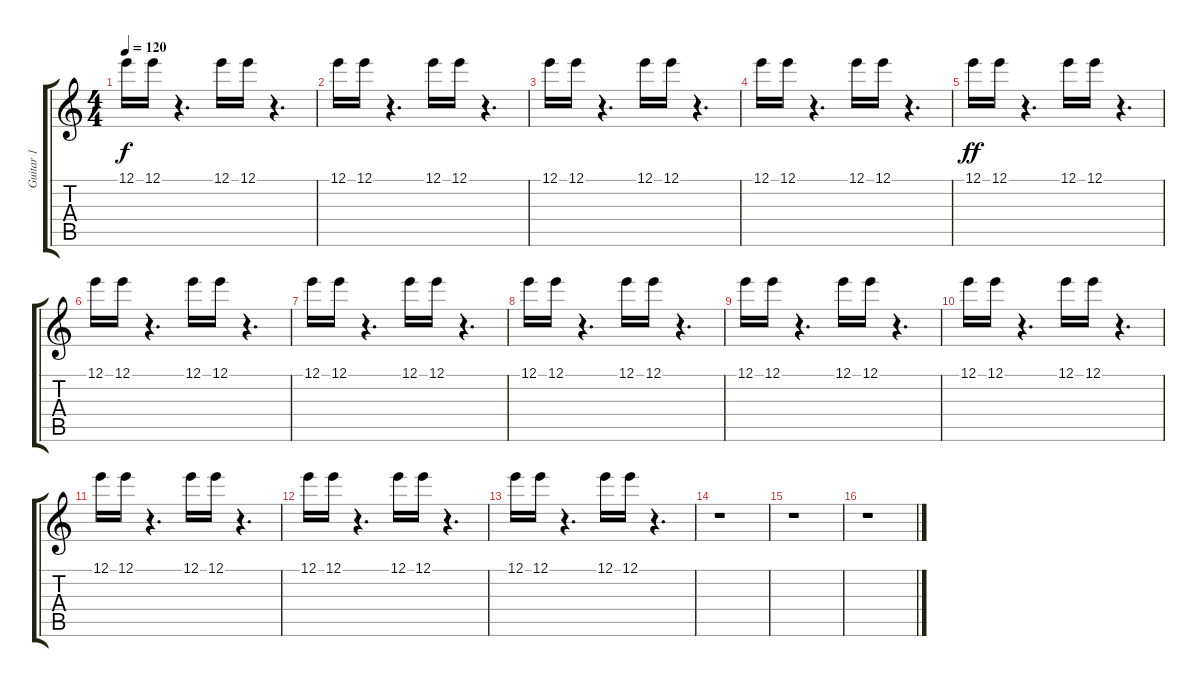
\track ("Guitar 1" "Guitar 1") {instrument acousticguitarsteel}
\staff {score tabs}
\tuning (E4 B3 G3 D3 A2 E2) {hide}
\ts (4 4)
\tempo 120
\clef g2
\ks c
12.1.16{dy f} 12.1.16 r.4{d} 12.1.16 12.1.16 r.4{d} |
12.1.16 12.1.16 r.4{d} 12.1.16 12.1.16 r.4{d} |
12.1.16 12.1.16 r.4{d} 12.1.16 12.1.16 r.4{d} |
12.1.16 12.1.16 r.4{d} 12.1.16 12.1.16 r.4{d} |
12.1.16{dy ff} 12.1.16 r.4{d} 12.1.16 12.1.16 r.4{d} |
12.1.16 12.1.16 r.4{d} 12.1.16 12.1.16 r.4{d} |
12.1.16 12.1.16 r.4{d} 12.1.16 12.1.16 r.4{d} |
12.1.16 12.1.16 r.4{d} 12.1.16 12.1.16 r.4{d} |
12.1.16 12.1.16 r.4{d} 12.1.16 12.1.16 r.4{d} |
12.1.16 12.1.16 r.4{d} 12.1.16 12.1.16 r.4{d} |
12.1.16 12.1.16 r.4{d} 12.1.16 12.1.16 r.4{d} |
12.1.16 12.1.16 r.4{d} 12.1.16 12.1.16 r.4{d} |
12.1.16 12.1.16 r.4{d} 12.1.16 12.1.16 r.4{d} |
r.1 |
r.1 |
r.1
